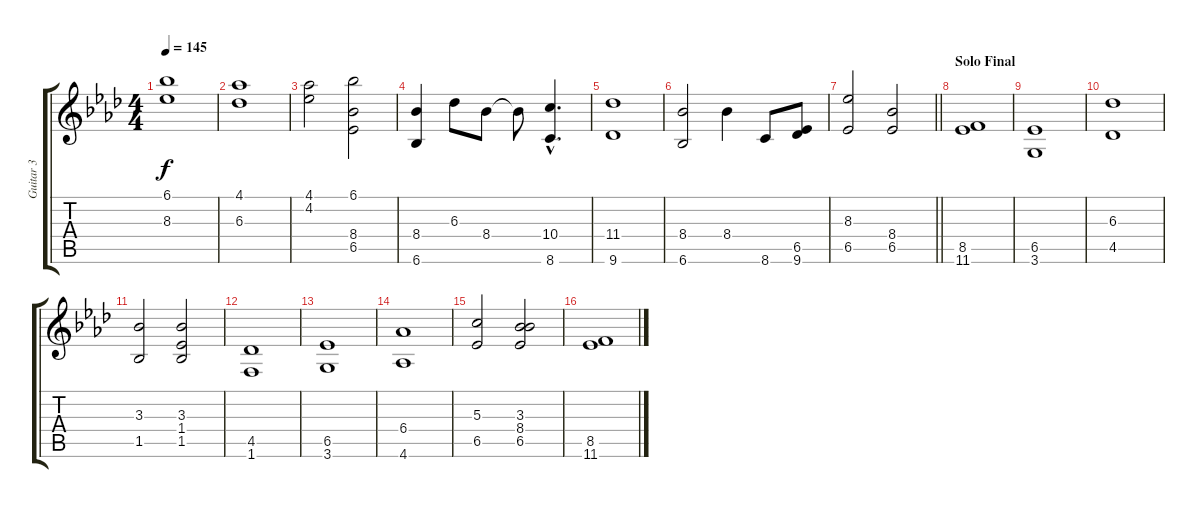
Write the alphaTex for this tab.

\track ("Guitar 3" "Guitar 3") {instrument electricguitarjazz}
\staff {score tabs}
\tuning (E4 B3 G3 D3 A2 E2) {hide}
\ts (4 4)
\tempo 145
\clef g2
\ks ab
(6.1 8.3).1{dy f} |
(4.1 6.3).1 |
(4.1 4.2).2 (6.1 8.4 6.5).2 |
(8.4 6.6).4 6.3.8 8.4.8 8.4{t}.8 (10.4{hac} 8.6{hac}).4{d} |
(11.4 9.6).1 |
(8.4 6.6).2 8.4.4 8.6.8 (6.5 9.6).8 |
\barLineRight lightlight
(8.3 6.5).2 (8.4 6.5).2 |
\section ("" "Solo Final")
(8.5 11.6).1 |
(6.5 3.6).1 |
(6.3 4.5).1 |
(3.3 1.5).2 (3.3 1.4 1.5).2 |
(4.5 1.6).1 |
(6.5 3.6).1 |
(6.4 4.6).1 |
(5.3 6.5).2 (3.3 8.4 6.5).2 |
(8.5 11.6).1
